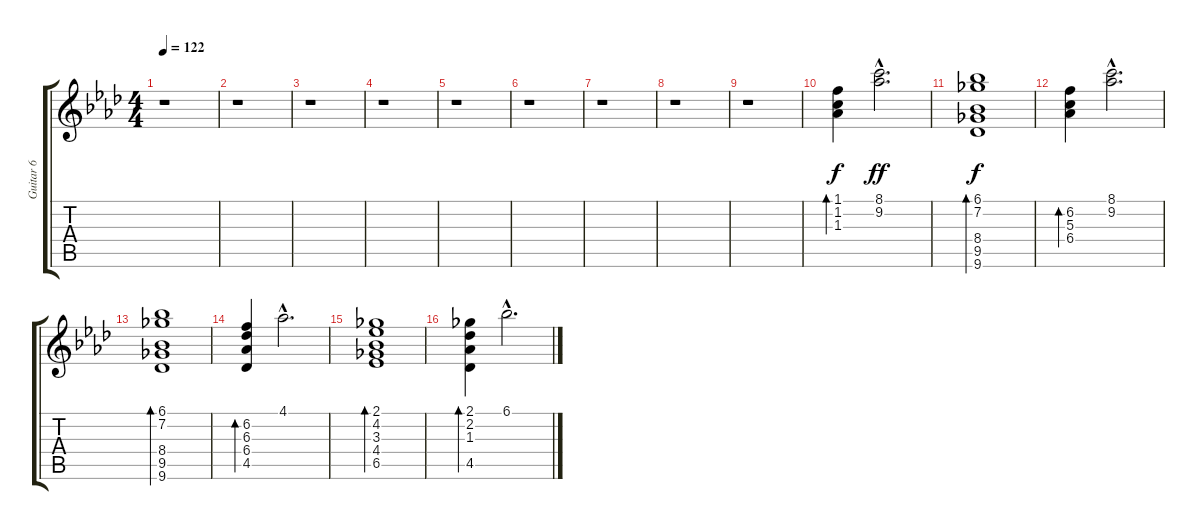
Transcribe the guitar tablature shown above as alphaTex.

\track ("Guitar 6" "Guitar 6") {instrument acousticguitarsteel}
\staff {score tabs}
\tuning (E4 B3 G3 D3 A2 E2) {hide}
\ts (4 4)
\tempo 122
\clef g2
\ks ab
r.1{dy f} |
r.1 |
r.1 |
r.1 |
r.1 |
r.1 |
r.1 |
r.1 |
r.1 |
(1.1 1.2 1.3).4{bd 120} (8.1{hac} 9.2{hac}).2{d dy ff} |
(6.1 7.2 8.4 9.5 9.6).1{bd 120 dy f} |
(6.2 5.3 6.4).4{bd 120} (8.1{hac} 9.2{hac}).2{d} |
(6.1 7.2 8.4 9.5 9.6).1{bd 120} |
(6.2 6.3 6.4 4.5).4{bd 120} 4.1{hac}.2{d} |
(2.1 4.2 3.3 4.4 6.5).1{bd 120} |
(2.1 2.2 1.3 4.5).4{bd 120} 6.1{hac}.2{d}
